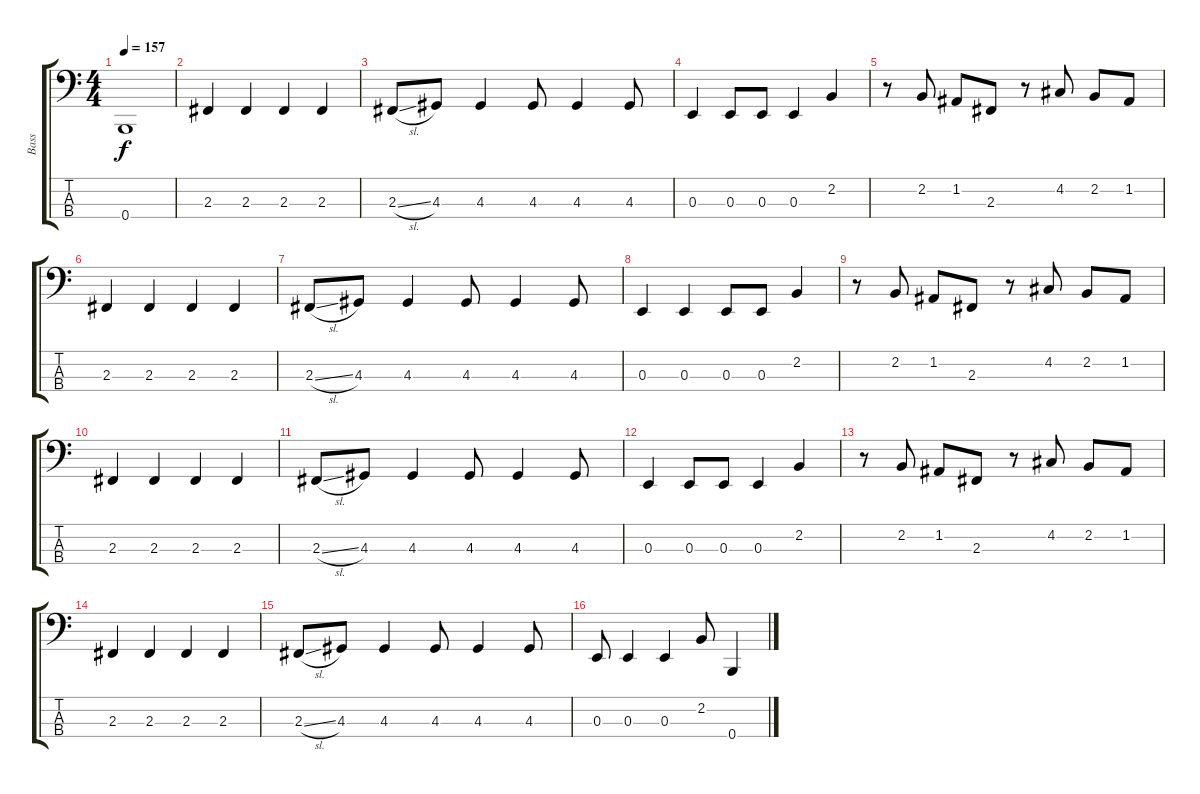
\track ("Bass" "Bass") {instrument electricbasspick}
\staff {score tabs}
\tuning (D2 A1 E1 B0) {hide}
\ts (4 4)
\tempo 157
\clef f4
\ks c
0.4{t}.1{dy f} |
2.3.4 2.3.4 2.3.4 2.3.4 |
2.3{sl}.8 4.3.8 4.3.4 4.3.8 4.3.4 4.3.8 |
0.3.4 0.3.8 0.3.8 0.3.4 2.2.4 |
r.8 2.2.8 1.2.8 2.3.8 r.8 4.2.8 2.2.8 1.2.8 |
2.3.4 2.3.4 2.3.4 2.3.4 |
2.3{sl}.8 4.3.8 4.3.4 4.3.8 4.3.4 4.3.8 |
0.3.4 0.3.4 0.3.8 0.3.8 2.2.4 |
r.8 2.2.8 1.2.8 2.3.8 r.8 4.2.8 2.2.8 1.2.8 |
2.3.4 2.3.4 2.3.4 2.3.4 |
2.3{sl}.8 4.3.8 4.3.4 4.3.8 4.3.4 4.3.8 |
0.3.4 0.3.8 0.3.8 0.3.4 2.2.4 |
r.8 2.2.8 1.2.8 2.3.8 r.8 4.2.8 2.2.8 1.2.8 |
2.3.4 2.3.4 2.3.4 2.3.4 |
2.3{sl}.8 4.3.8 4.3.4 4.3.8 4.3.4 4.3.8 |
0.3.8 0.3.4 0.3.4 2.2.8 0.4.4
